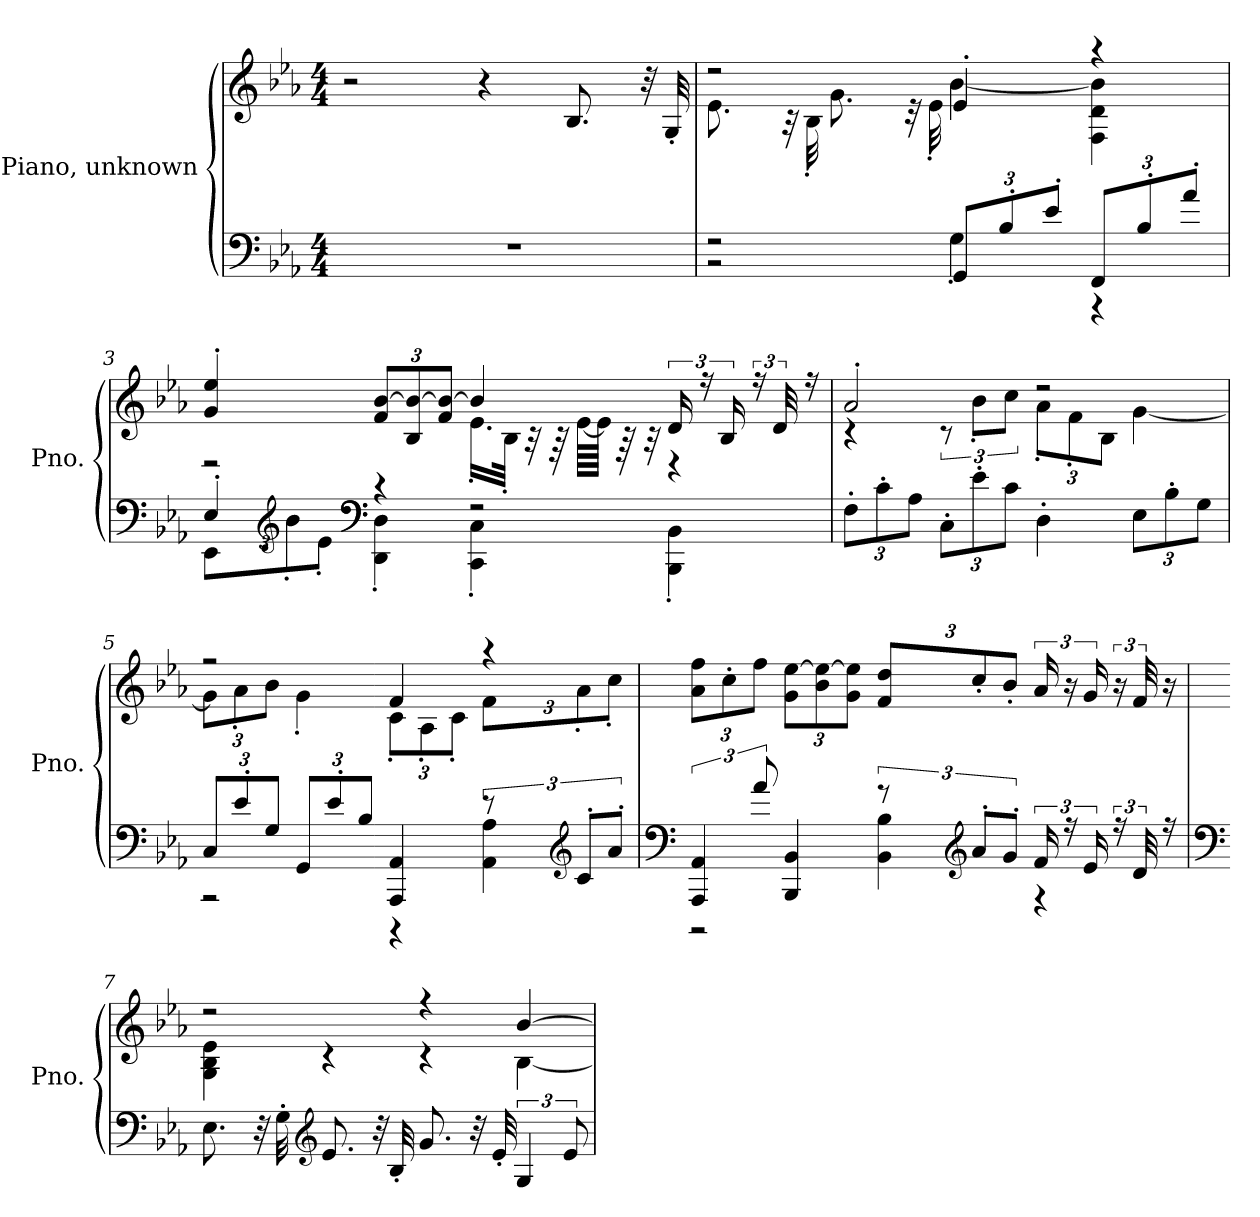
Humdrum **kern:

**kern	**kern
*part1	*part1
*staff2	*staff1
*I"Piano, unknown	*
*I'Pno.	*
*clefF4	*clefG2
*k[b-e-a-]	*k[b-e-a-]
*M4/4	*M4/4
*MM120	*MM120
=1	=1
1r	2r
.	4r
.	8.B-/
.	32r
.	32G'/
=2	=2
*^	*^
2r	2r	2r	8.e-\
.	.	.	32r
.	.	.	32B-'\
.	.	.	8.g\
.	.	.	32r
.	.	.	32e-'\
*Xbrackettup	*	*	*
12GG/L	4G'\	4e-'/	[4b-\
12B-'/	.	.	.
12e-'/J	.	.	.
12FF/L	4r	4r	4F\ 4d\ 4b-\]
12B-'/	.	.	.
12a-'/J	.	.	.
!!LO:LB:g=z	!!
=3	=3	=3	=3
4E-'/	12EE-\L	4g/' 4ee-/'	2r
*clefG2	*	*	*
.	12b-'\	.	.
.	12e-'\J	.	.
*clefF4	*	*	*
*	*	*Xbrackettup	*
4r	4DD\' 4D\'	12f/ [12b-/L	.
.	.	12B-/ 12b-/_	.
.	.	12f/ 12b-/_J	.
2r	4CC\' 4C\'	4b-/]	16.e-'\LL
.	.	.	32B-'\JJk
.	.	.	32r
.	.	.	64r
.	.	.	[64e-\LLLL
.	.	.	64e-\JJJJ]
.	.	.	64r
.	.	.	32r
*	*	*brackettup	*
.	4BBB-\' 4BB-\'	24d/	4r
.	.	24r	.
.	.	24B-/	.
.	.	24r	.
.	.	48d/	.
.	.	16r	.
*v	*v	*	*
=4	=4	=4
12F'\L	2a-'/	4r
12c'\	.	.
12A-\J	.	.
12C'\L	.	12r
12e-'\	.	12b-'\L
12c\J	.	12cc\J
*	*	*Xbrackettup
4D'\	2r	12a-'\L
.	.	12f'\
.	.	12B-\J
12E-\L	.	[4g\
12B-'\	.	.
12G\J	.	.
!!LO:LB:g=z	!!
=5	=5	=5
*^	*	*
12C/L	2r	2r	12g\L]
12e-'/	.	.	12a-'\
12G/J	.	.	12b-\J
12GG/L	.	.	4g'\
12e-'/	.	.	.
12B-/J	.	.	.
4AAA-/ 4AA-/	4r	4f/	12c'\L
.	.	.	12A-'\
.	.	.	12c'\J
*brackettup	*	*	*
12r	4AA-\ 4A-\	4r	12f\L
*clefG2	*	*	*
12c'/L	.	.	12a-'\
12a-'/J	.	.	12cc'\J
*	*	*v	*v
=6	=6	=6
*clefF4	*	*
6AAA-/ 6AA-/	2r	12a-\ 12ff\L
.	.	12cc'\
12a-/	.	12ff\J
4BBB-/ 4BB-/	.	12g\ [12ee-\L
.	.	12b-\ 12ee-\_
.	.	12g\ 12ee-\]J
12r	4BB-\ 4B-\	12f/ 12dd/L
*clefG2	*	*
12a-'/L	.	12cc'/
12g'/J	.	12b-'/J
*	*	*brackettup
24f/	4r	24a-/
24r	.	24r
24e-/	.	24g/
24r	.	24r
48d/	.	48f/
16r	.	16r
*v	*v	*
!!LO:LB:g=z
=7	=7
*clefF4	*
*	*^
8.E-\	2r	4G\ 4B-\ 4e-\
32r	.	.
32G'\	.	.
*clefG2	*	*
8.e-/	.	4r
32r	.	.
32B-'/	.	.
8.g/	4r	4r
32r	.	.
32e-'/	.	.
6G/	[4b-/	[4B-\
12e-/	.	.
*	*v	*v
=	=
*-	*-
